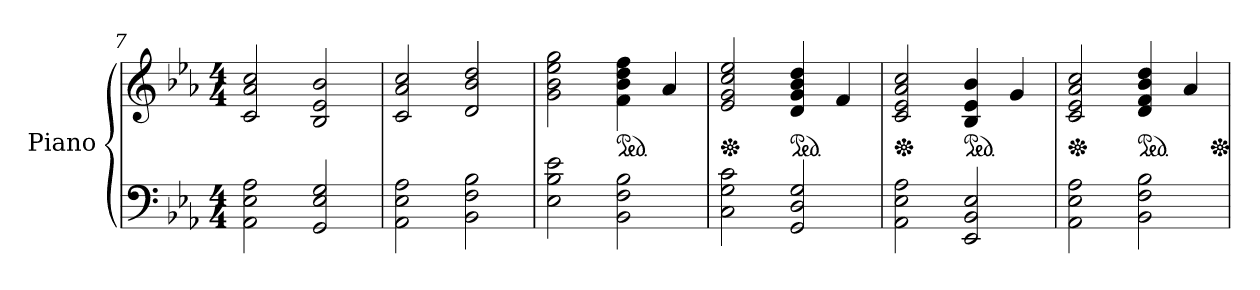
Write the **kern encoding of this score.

**kern	**kern
*part2	*part1
*staff2	*staff1
*I"Piano	*I"Piano
*I'Pno.	*I'Pno.
*clefF4	*clefG2
*k[b-e-a-]	*k[b-e-a-]
*M4/4	*M4/4
=7	=7
2AA-\ 2E-\ 2A-\	2c/ 2a-/ 2cc/
2GG/ 2E-/ 2G/	2B-/ 2e-/ 2b-/
=8	=8
2AA-\ 2E-\ 2A-\	2c/ 2a-/ 2cc/
2BB-\ 2F\ 2B-\	2d/ 2b-/ 2dd/
!!LO:LB:g=z
=9	=9
2E-\ 2B-\ 2e-\	2g\ 2b-\ 2ee-\ 2gg\
*	*ped
2BB-\ 2F\ 2B-\	4f\ 4b-\ 4dd\ 4ff\
.	4a-/
=10	=10
*	*Xped
2C\ 2G\ 2c\	2e-/ 2g/ 2cc/ 2ee-/
*	*ped
2GG/ 2D/ 2G/	4d/ 4g/ 4b-/ 4dd/
.	4f/
=11	=11
*	*Xped
2AA-\ 2E-\ 2A-\	2c/ 2e-/ 2a-/ 2cc/
*	*ped
2EE-/ 2BB-/ 2E-/	4B-/ 4e-/ 4b-/
.	4g/
=12	=12
*	*Xped
2AA-\ 2E-\ 2A-\	2c/ 2e-/ 2a-/ 2cc/
*	*ped
2BB-\ 2F\ 2B-\	4d/ 4f/ 4b-/ 4dd/
.	4a-/
*	*Xped
=	=
*-	*-
